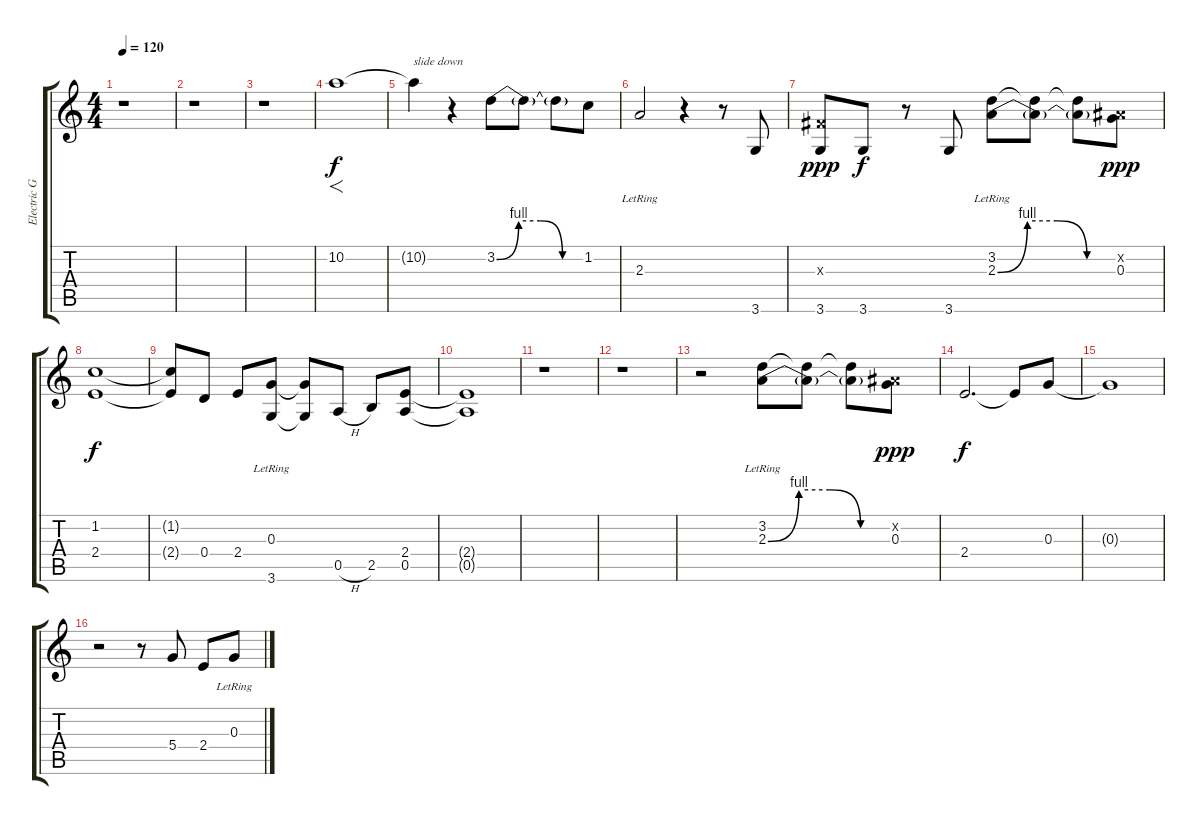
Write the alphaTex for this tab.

\track ("Electric Guitar" "Electric G") {instrument overdrivenguitar}
\staff {score tabs}
\tuning (E4 B3 G3 D3 A2 E2) {hide}
\ts (4 4)
\tempo 120
\clef g2
\ks c
r.1{dy f instrument overdrivenguitar} |
r.1 |
r.1 |
10.2.1{f volume 8} |
10.2{t}.4{txt "slide down"} r.4 3.2{be (custom 0 0 15 4 30 4 45 0 60 0)}.8 3.2{t}.8 3.2{t}.8 1.2.8 |
2.3{lr}.2 r.4 r.8 3.6.8 |
(-1.3{x} 3.6).8{dy ppp} 3.6.8{dy f} r.8 3.6.8 (3.2{lr} 2.3{be (custom 0 0 15 4 30 4 45 0 60 0)}).8 (3.2{t} 2.3{t}).8 (3.2{t} 2.3{t}).8 (-1.2{x} 0.3).8{dy ppp} |
(1.2 2.4).1{dy f} |
(1.2{t} 2.4{t}).8 0.4.8 2.4.8 (0.3{lr} 3.6).8 (0.3{t} 3.6{t}).8 0.5{h}.8 2.5.8 (2.4 0.5).8 |
(2.4{t} 0.5{t}).1 |
r.1 |
r.1 |
r.2 (3.2{lr} 2.3{be (custom 0 0 15 4 30 4 45 0 60 0)}).8 (3.2{t} 2.3{t}).8 (3.2{t} 2.3{t}).8 (-1.2{x} 0.3).8{dy ppp} |
2.4.2{d dy f} 2.4{t}.8 0.3.8 |
0.3{t}.1 |
r.2 r.8 5.4.8 2.4.8 0.3{lr}.8
